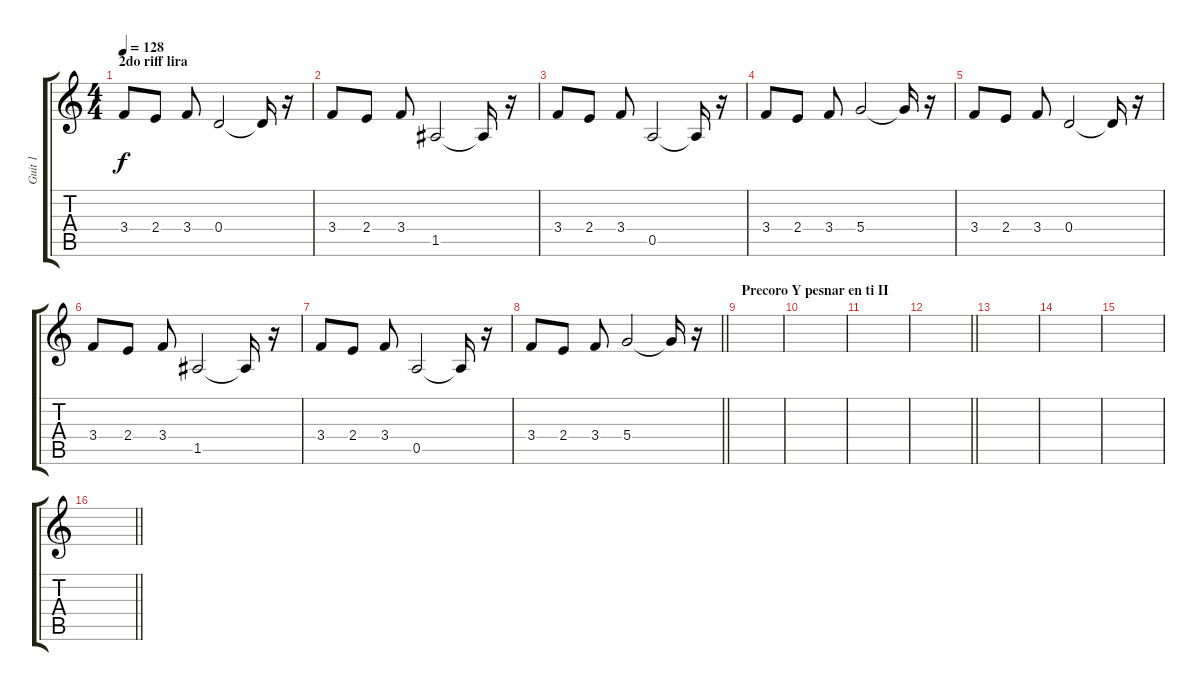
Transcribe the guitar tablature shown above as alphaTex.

\track ("Guit 1" "Guit 1") {instrument overdrivenguitar}
\staff {score tabs}
\tuning (E4 B3 G3 D3 A2 E2) {hide}
\ts (4 4)
\section ("" "2do riff lira")
\tempo 128
\clef g2
\ks c
3.4.8{dy f} 2.4.8 3.4.8 0.4.2 0.4{t}.16 r.16 |
3.4.8 2.4.8 3.4.8 1.5.2 1.5{t}.16 r.16 |
3.4.8 2.4.8 3.4.8 0.5.2 0.5{t}.16 r.16 |
3.4.8 2.4.8 3.4.8 5.4.2 5.4{t}.16 r.16 |
3.4.8 2.4.8 3.4.8 0.4.2 0.4{t}.16 r.16 |
3.4.8 2.4.8 3.4.8 1.5.2 1.5{t}.16 r.16 |
3.4.8 2.4.8 3.4.8 0.5.2 0.5{t}.16 r.16 |
\barLineRight lightlight
3.4.8 2.4.8 3.4.8 5.4.2 5.4{t}.16 r.16 |
\section ("" "Precoro Y pesnar en ti II")
|
|
|
\barLineRight lightlight
|
|
|
|
\barLineRight lightlight
